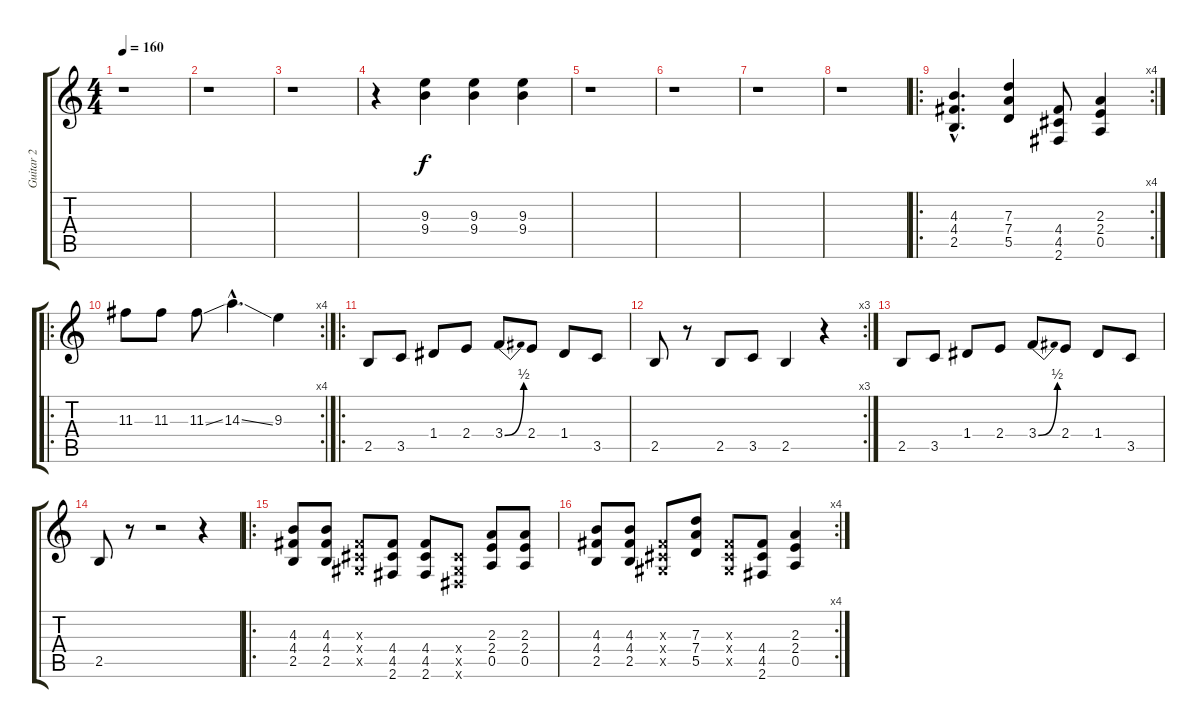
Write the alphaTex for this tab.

\track ("Guitar 2" "Guitar 2") {instrument distortionguitar}
\staff {score tabs}
\tuning (E4 B3 G3 D3 A2 E2) {hide}
\ts (4 4)
\tempo 160
\clef g2
\ks c
r.1{dy f instrument distortionguitar} |
r.1 |
r.1 |
r.4 (9.3 9.4).4 (9.3 9.4).4 (9.3 9.4).4 |
r.1 |
r.1 |
r.1 |
r.1 |
\ro
\rc 4
(4.3{hac} 4.4{hac} 2.5{hac}).4{d} (7.3 7.4 5.5).4 (4.4 4.5 2.6).8 (2.3 2.4 0.5).4 |
\ro
\rc 4
11.3.8 11.3.8 11.3{ss}.8 14.3{ss hac}.4{d} 9.3.4 |
\ro
2.5.8 3.5.8 1.4.8 2.4.8 3.4{be (bend 0 0 60 2)}.8 2.4.8 1.4.8 3.5.8 |
\rc 3
2.5.8 r.8 2.5.8 3.5.8 2.5.4 r.4 |
2.5.8 3.5.8 1.4.8 2.4.8 3.4{be (bend 0 0 60 2)}.8 2.4.8 1.4.8 3.5.8 |
2.5.8 r.8 r.2 r.4 |
\ro
(4.3 4.4 2.5).8 (4.3 4.4 2.5).8 (-1.3{x} -1.4{x} -1.5{x}).8 (4.4 4.5 2.6).8 (4.4 4.5 2.6).8 (-1.4{x} -1.5{x} -1.6{x}).8 (2.3 2.4 0.5).8 (2.3 2.4 0.5).8 |
\rc 4
(4.3 4.4 2.5).8 (4.3 4.4 2.5).8 (-1.3{x} -1.4{x} -1.5{x}).8 (7.3 7.4 5.5).8 (-1.3{x} -1.4{x} -1.5{x}).8 (4.4 4.5 2.6).8 (2.3 2.4 0.5).4
